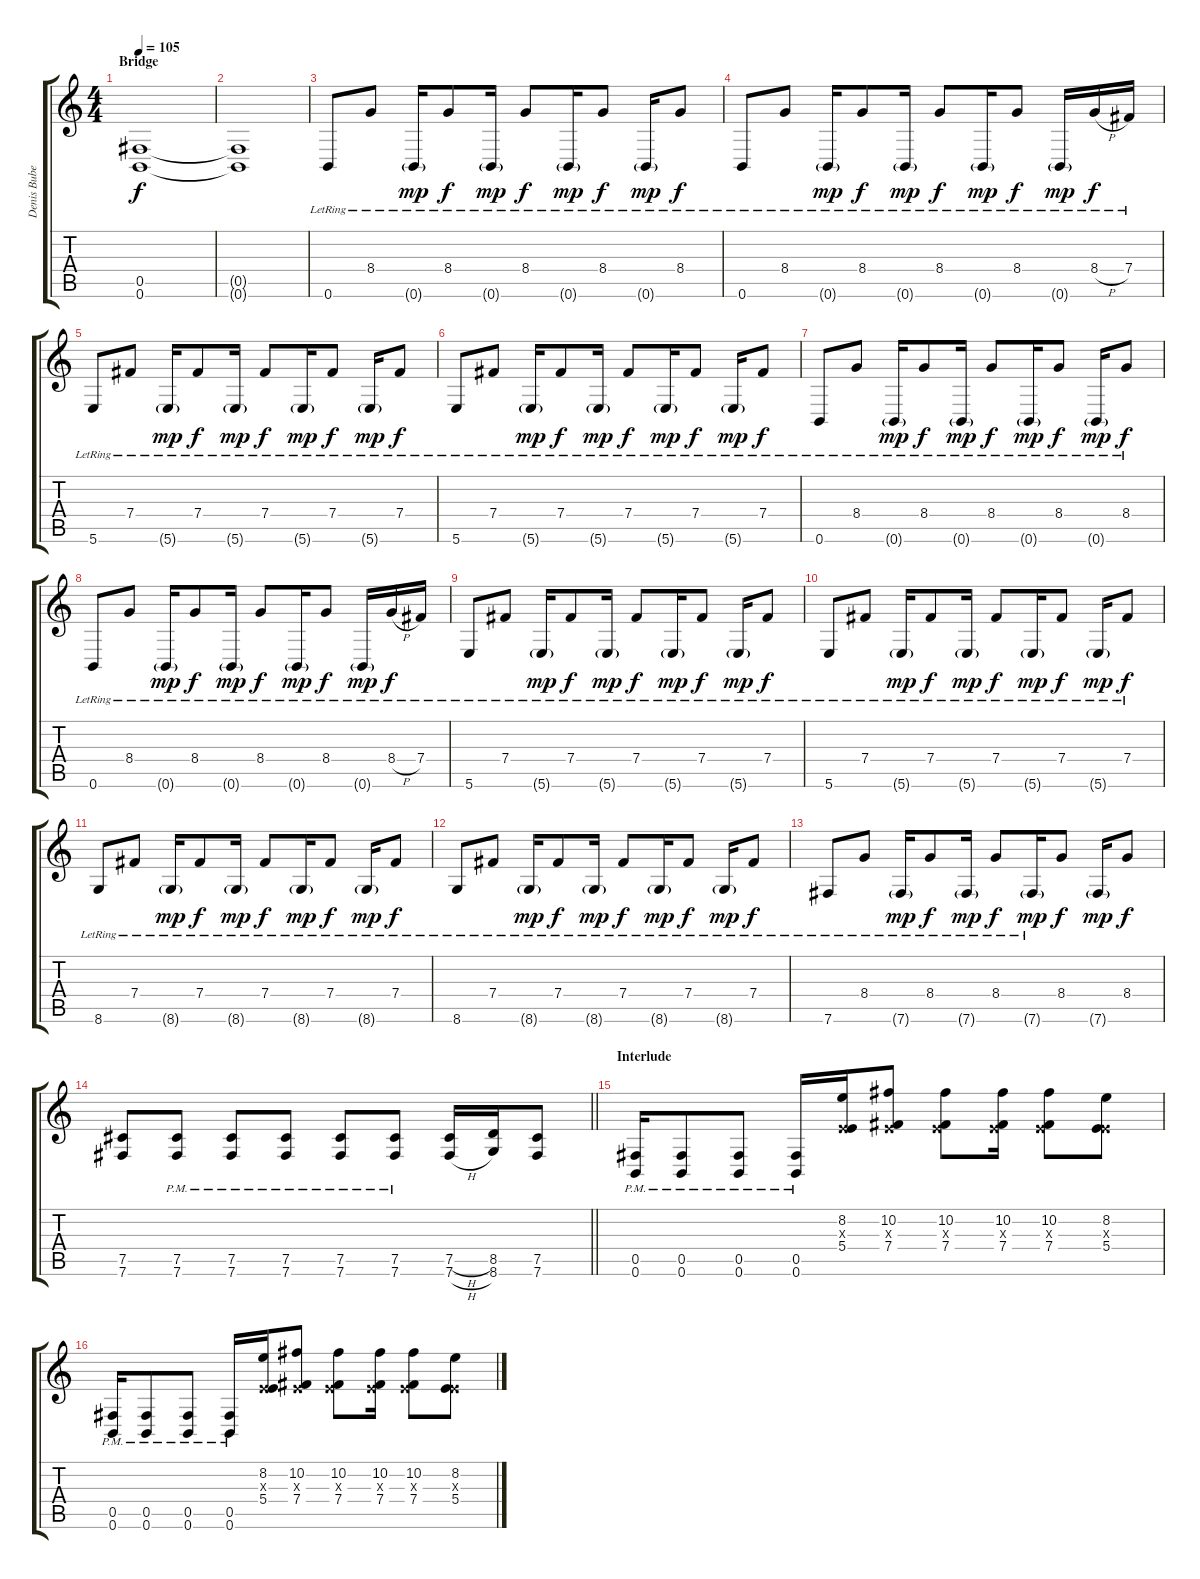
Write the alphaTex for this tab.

\track ("Denis Bubel " "Denis Bube") {instrument distortionguitar}
\staff {score tabs}
\tuning (Db4 Ab3 E3 B2 Gb2 B1) {hide}
\ts (4 4)
\section ("" "Bridge")
\tempo 105
\clef g2
\ks c
(0.5 0.6).1{dy f} |
(0.5{t} 0.6{t}).1 |
0.6{lr}.8{instrument electricguitarclean} 8.4{lr}.8 0.6{g lr}.16{dy mp} 8.4{lr}.8{dy f} 0.6{g lr}.16{dy mp} 8.4{lr}.8{dy f} 0.6{g lr}.16{dy mp} 8.4{lr}.8{dy f} 0.6{g lr}.16{dy mp} 8.4{lr}.8{dy f} |
0.6{lr}.8 8.4{lr}.8 0.6{g lr}.16{dy mp} 8.4{lr}.8{dy f} 0.6{g lr}.16{dy mp} 8.4{lr}.8{dy f} 0.6{g lr}.16{dy mp} 8.4{lr}.8{dy f} 0.6{g lr}.16{dy mp} 8.4{h lr}.16{dy f} 7.4{lr}.16 |
5.6{lr}.8 7.4{lr}.8 5.6{g lr}.16{dy mp} 7.4{lr}.8{dy f} 5.6{g lr}.16{dy mp} 7.4{lr}.8{dy f} 5.6{g lr}.16{dy mp} 7.4{lr}.8{dy f} 5.6{g lr}.16{dy mp} 7.4{lr}.8{dy f} |
5.6{lr}.8 7.4{lr}.8 5.6{g lr}.16{dy mp} 7.4{lr}.8{dy f} 5.6{g lr}.16{dy mp} 7.4{lr}.8{dy f} 5.6{g lr}.16{dy mp} 7.4{lr}.8{dy f} 5.6{g lr}.16{dy mp} 7.4{lr}.8{dy f} |
0.6{lr}.8 8.4{lr}.8 0.6{g lr}.16{dy mp} 8.4{lr}.8{dy f} 0.6{g lr}.16{dy mp} 8.4{lr}.8{dy f} 0.6{g lr}.16{dy mp} 8.4{lr}.8{dy f} 0.6{g lr}.16{dy mp} 8.4{lr}.8{dy f} |
0.6{lr}.8 8.4{lr}.8 0.6{g lr}.16{dy mp} 8.4{lr}.8{dy f} 0.6{g lr}.16{dy mp} 8.4{lr}.8{dy f} 0.6{g lr}.16{dy mp} 8.4{lr}.8{dy f} 0.6{g lr}.16{dy mp} 8.4{h lr}.16{dy f} 7.4{lr}.16 |
5.6{lr}.8 7.4{lr}.8 5.6{g lr}.16{dy mp} 7.4{lr}.8{dy f} 5.6{g lr}.16{dy mp} 7.4{lr}.8{dy f} 5.6{g lr}.16{dy mp} 7.4{lr}.8{dy f} 5.6{g lr}.16{dy mp} 7.4{lr}.8{dy f} |
5.6{lr}.8 7.4{lr}.8 5.6{g lr}.16{dy mp} 7.4{lr}.8{dy f} 5.6{g lr}.16{dy mp} 7.4{lr}.8{dy f} 5.6{g lr}.16{dy mp} 7.4{lr}.8{dy f} 5.6{g lr}.16{dy mp} 7.4{lr}.8{dy f} |
8.6{lr}.8 7.4{lr}.8 8.6{g lr}.16{dy mp} 7.4{lr}.8{dy f} 8.6{g lr}.16{dy mp} 7.4{lr}.8{dy f} 8.6{g lr}.16{dy mp} 7.4{lr}.8{dy f} 8.6{g lr}.16{dy mp} 7.4{lr}.8{dy f} |
8.6{lr}.8 7.4{lr}.8 8.6{g lr}.16{dy mp} 7.4{lr}.8{dy f} 8.6{g lr}.16{dy mp} 7.4{lr}.8{dy f} 8.6{g lr}.16{dy mp} 7.4{lr}.8{dy f} 8.6{g lr}.16{dy mp} 7.4{lr}.8{dy f} |
7.6{lr}.8 8.4{lr}.8 7.6{g lr}.16{dy mp} 8.4{lr}.8{dy f} 7.6{g lr}.16{dy mp} 8.4{lr}.8{dy f} 7.6{g lr}.16{dy mp} 8.4.8{dy f} 7.6{g}.16{dy mp} 8.4.8{dy f} |
\barLineRight lightlight
(7.5 7.6).8{instrument distortionguitar} (7.5{pm} 7.6{pm}).8 (7.5{pm} 7.6{pm}).8 (7.5{pm} 7.6{pm}).8 (7.5{pm} 7.6{pm}).8 (7.5{pm} 7.6{pm}).8 (7.5{h} 7.6{h}).16 (8.5 8.6).16 (7.5 7.6).8 |
\section ("" "Interlude")
(0.5{pm} 0.6{pm}).16 (0.5{pm} 0.6{pm}).8 (0.5{pm} 0.6{pm}).8 (0.5{pm} 0.6{pm}).16 (8.2 0.3{x} 5.4).16 (10.2 0.3{x} 7.4).8 (10.2 0.3{x} 7.4).8 (10.2 0.3{x} 7.4).16 (10.2 0.3{x} 7.4).8 (8.2 0.3{x} 5.4).8 |
(0.5{pm} 0.6{pm}).16 (0.5{pm} 0.6{pm}).8 (0.5{pm} 0.6{pm}).8 (0.5{pm} 0.6{pm}).16 (8.2 0.3{x} 5.4).16 (10.2 0.3{x} 7.4).8 (10.2 0.3{x} 7.4).8 (10.2 0.3{x} 7.4).16 (10.2 0.3{x} 7.4).8 (8.2 0.3{x} 5.4).8
